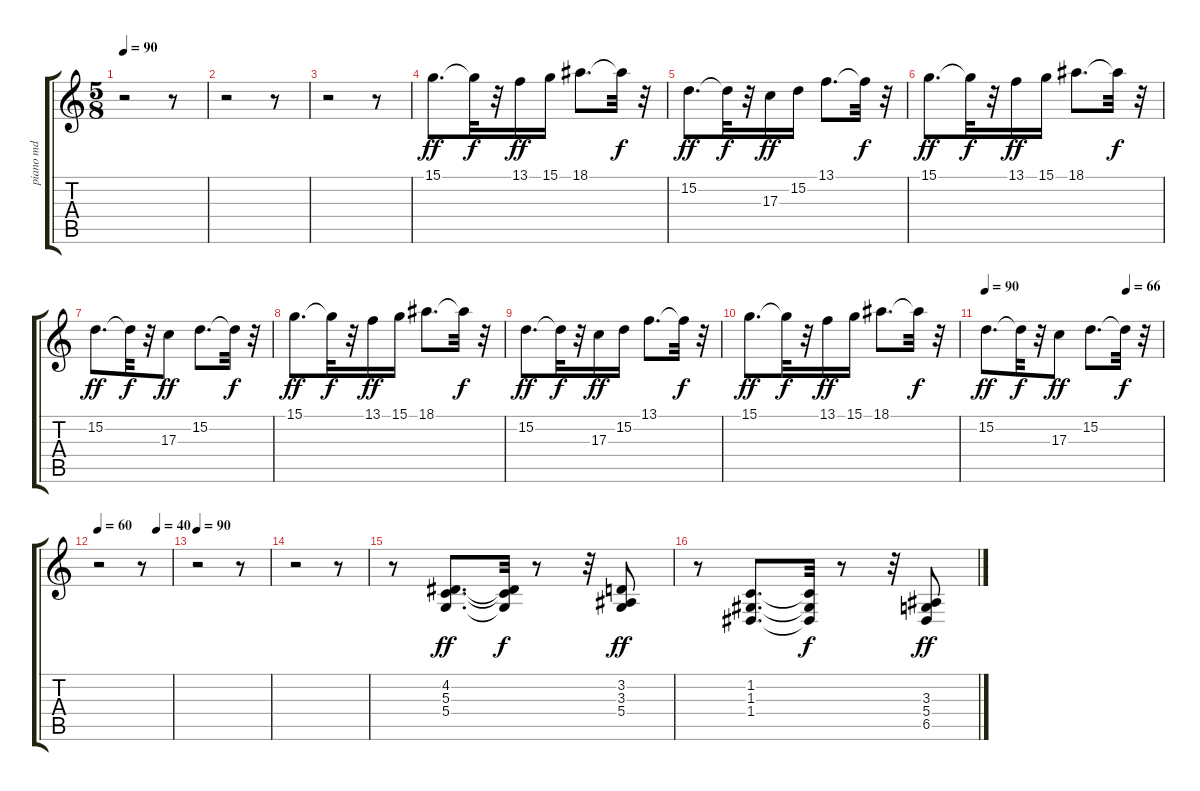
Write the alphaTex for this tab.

\track ("piano md" "piano md") {instrument acousticgrandpiano}
\staff {score tabs}
\tuning (E4 B3 G3 D3 A2 E2) {hide}
\ts (5 8)
\tempo 90
\clef g2
\ks c
r.2{dy ff instrument acousticgrandpiano} r.8 |
r.2 r.8 |
r.2 r.8 |
15.1.8{d} 15.1{t}.32{dy f} r.32 13.1.16{dy ff} 15.1.16 18.1.8{d} 18.1{t}.32{dy f} r.32 |
15.2.8{d dy ff} 15.2{t}.32{dy f} r.32 17.3.16{dy ff} 15.2.16 13.1.8{d} 13.1{t}.32{dy f} r.32 |
15.1.8{d dy ff} 15.1{t}.32{dy f} r.32 13.1.16{dy ff} 15.1.16 18.1.8{d} 18.1{t}.32{dy f} r.32 |
15.2.8{d dy ff} 15.2{t}.32{dy f} r.32 17.3.8{dy ff} 15.2.8{d} 15.2{t}.32{dy f} r.32 |
15.1.8{d dy ff} 15.1{t}.32{dy f} r.32 13.1.16{dy ff} 15.1.16 18.1.8{d} 18.1{t}.32{dy f} r.32 |
15.2.8{d dy ff} 15.2{t}.32{dy f} r.32 17.3.16{dy ff} 15.2.16 13.1.8{d} 13.1{t}.32{dy f} r.32 |
15.1.8{d dy ff} 15.1{t}.32{dy f} r.32 13.1.16{dy ff} 15.1.16 18.1.8{d} 18.1{t}.32{dy f} r.32 |
\tempo 90
\tempo (66 0.8)
15.2.8{d dy ff} 15.2{t}.32{dy f} r.32 17.3.8{dy ff} 15.2.8{d} 15.2{t}.32{dy f} r.32 |
\tempo 60
\tempo (40 0.8)
r.2 r.8 |
\tempo 90
r.2 r.8 |
r.2 r.8 |
r.8 (4.2 5.3 5.4).8{d dy ff} (4.2{t} 5.3{t} 5.4{t}).32{dy f} r.8 r.32 (3.2 3.3 5.4).8{dy ff} |
r.8 (1.2 1.3 1.4).8{d} (1.2{t} 1.3{t} 1.4{t}).32{dy f} r.8 r.32 (3.3 5.4 6.5).8{dy ff}
